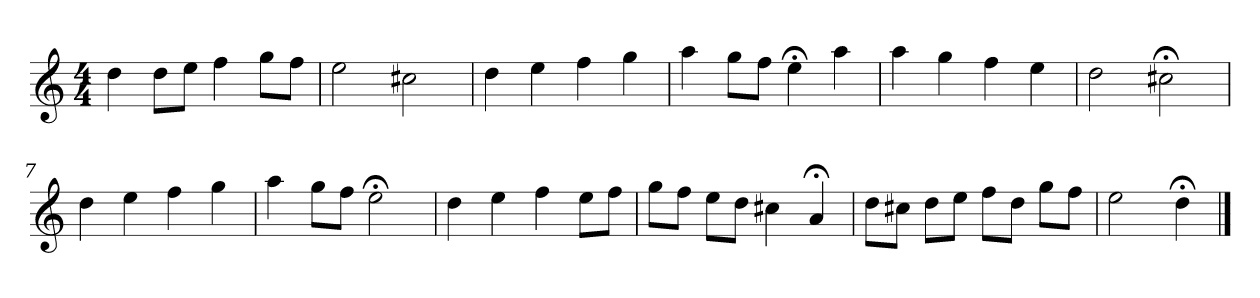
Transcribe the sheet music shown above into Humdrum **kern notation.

**kern
*part1
*staff1
*k[]
*D:dor
*M4/4
*MM120
=1
4dd
8ddL
8eeJ
4ff
8ggL
8ffJ
=2
2ee
2cc#X
=3
4dd
4ee
4ff
4gg
=4
4aa
8ggL
8ffJ
4ee;<
4aa
=5
4aa
4gg
4ff
4ee
=6
2dd
2cc#X;<
=7
4dd
4ee
4ff
4gg
=8
4aa
8ggL
8ffJ
2ee;<
=9
4dd
4ee
4ff
8eeL
8ffJ
=10
8ggL
8ffJ
8eeL
8ddJ
4cc#X
4a;<
=11
8ddL
8cc#XJ
8ddL
8eeJ
8ffL
8ddJ
8ggL
8ffJ
=12
2ee
4dd;<
==
*-
